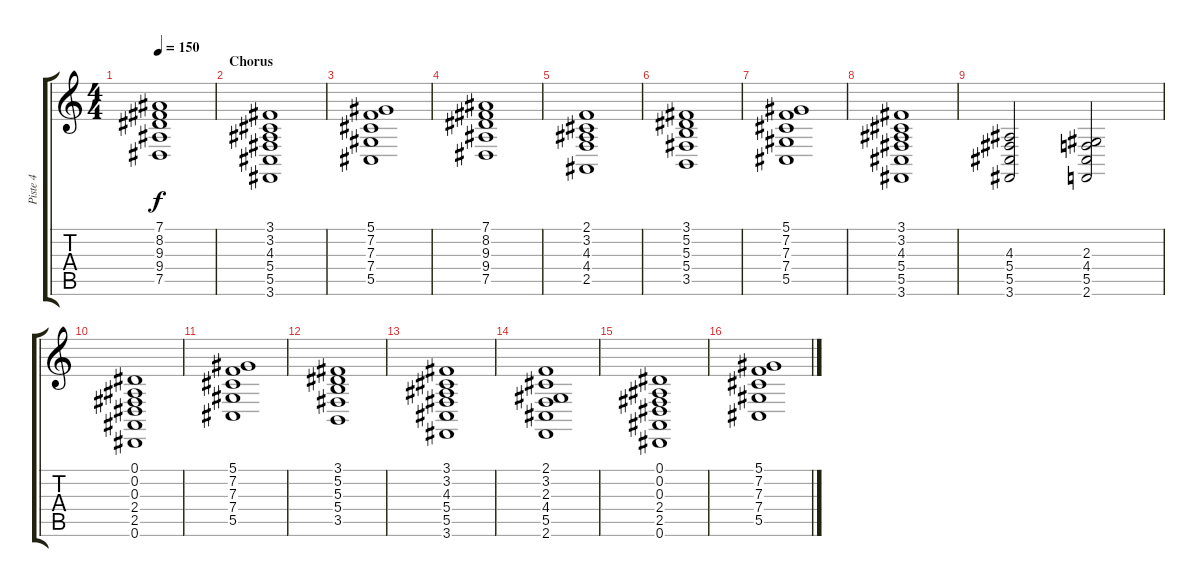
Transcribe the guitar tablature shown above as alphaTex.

\track ("Piste 4" "Piste 4") {instrument stringensemble1}
\staff {score tabs}
\tuning (Eb4 Bb3 Gb3 Db3 Ab2 Eb2) {hide}
\ts (4 4)
\tempo 150
\clef g2
\ks c
(7.1{t} 8.2{t} 9.3{t} 9.4{t} 7.5{t}).1{dy f} |
\section ("" "Chorus")
(3.1 3.2 4.3 5.4 5.5 3.6).1 |
(5.1 7.2 7.3 7.4 5.5).1 |
(7.1 8.2 9.3 9.4 7.5).1 |
(2.1 3.2 4.3 4.4 2.5).1 |
(3.1 5.2 5.3 5.4 3.5).1 |
(5.1 7.2 7.3 7.4 5.5).1 |
(3.1 3.2 4.3 5.4 5.5 3.6).1 |
(4.3 5.4 5.5 3.6).2 (2.3 4.4 5.5 2.6).2 |
(0.1 0.2 0.3 2.4 2.5 0.6).1 |
(5.1 7.2 7.3 7.4 5.5).1 |
(3.1 5.2 5.3 5.4 3.5).1 |
(3.1 3.2 4.3 5.4 5.5 3.6).1 |
(2.1 3.2 2.3 4.4 5.5 2.6).1 |
(0.1 0.2 0.3 2.4 2.5 0.6).1 |
(5.1 7.2 7.3 7.4 5.5).1
